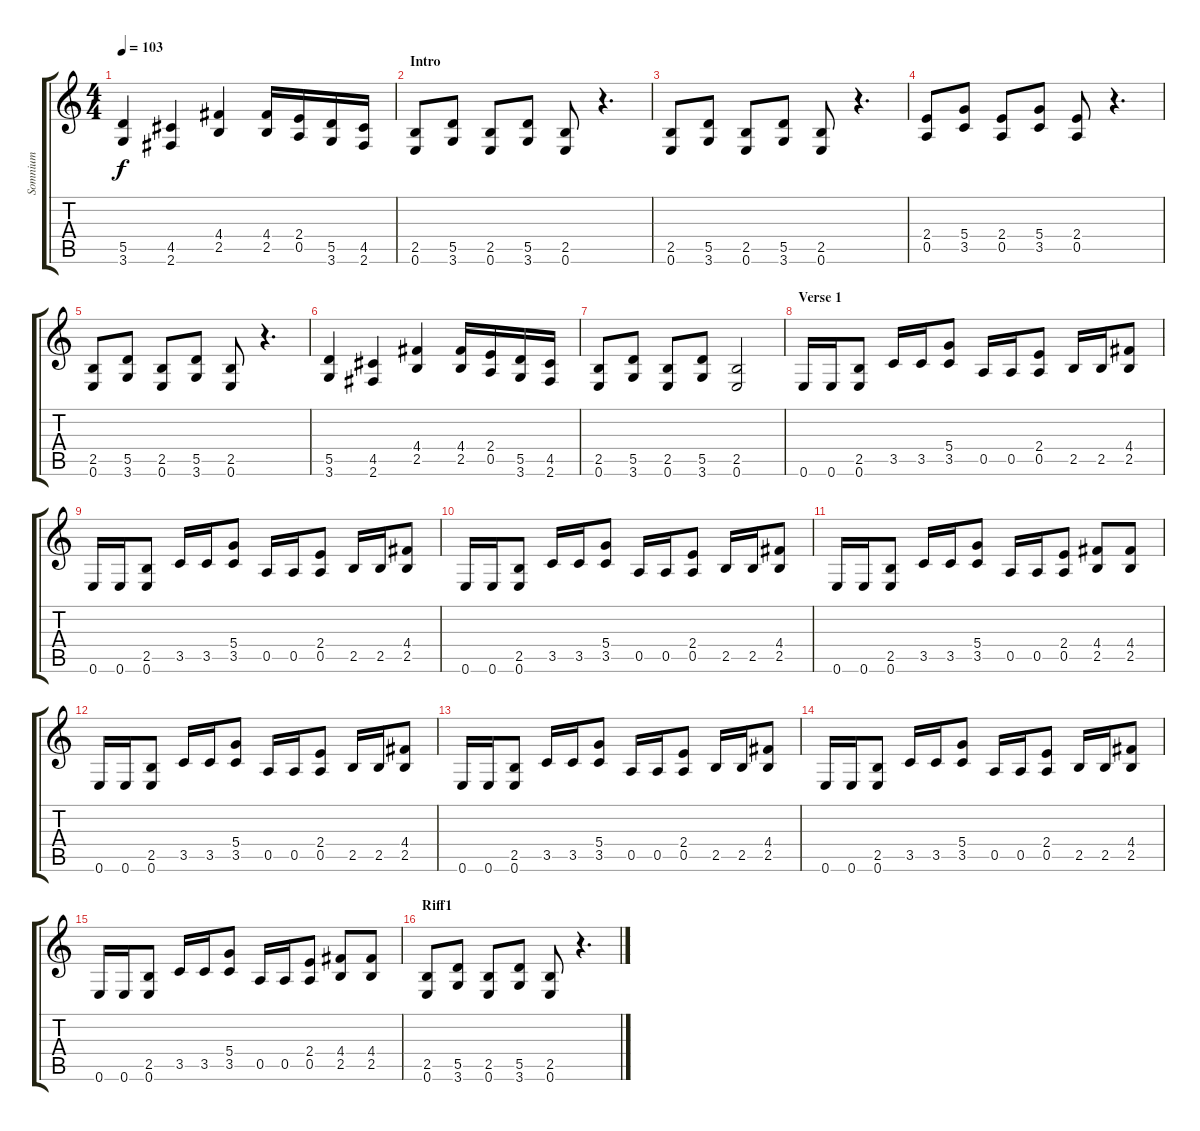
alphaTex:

\track ("Somnium" "Somnium") {instrument distortionguitar}
\staff {score tabs}
\tuning (E4 B3 G3 D3 A2 E2) {hide}
\ts (4 4)
\section ("" "")
\tempo 103
\clef g2
\ks c
(5.5 3.6).4{dy f instrument distortionguitar} (4.5 2.6).4 (4.4 2.5).4 (4.4 2.5).16 (2.4 0.5).16 (5.5 3.6).16 (4.5 2.6).16 |
\section ("" "Intro")
(2.5 0.6).8 (5.5 3.6).8 (2.5 0.6).8 (5.5 3.6).8 (2.5 0.6).8 r.4{d} |
(2.5 0.6).8 (5.5 3.6).8 (2.5 0.6).8 (5.5 3.6).8 (2.5 0.6).8 r.4{d} |
(2.4 0.5).8 (5.4 3.5).8 (2.4 0.5).8 (5.4 3.5).8 (2.4 0.5).8 r.4{d} |
(2.5 0.6).8 (5.5 3.6).8 (2.5 0.6).8 (5.5 3.6).8 (2.5 0.6).8 r.4{d} |
\section ("" "")
(5.5 3.6).4 (4.5 2.6).4 (4.4 2.5).4 (4.4 2.5).16 (2.4 0.5).16 (5.5 3.6).16 (4.5 2.6).16 |
(2.5 0.6).8 (5.5 3.6).8 (2.5 0.6).8 (5.5 3.6).8 (2.5 0.6).2 |
\section ("" "Verse 1")
0.6.16 0.6.16 (2.5 0.6).8 3.5.16 3.5.16 (5.4 3.5).8 0.5.16 0.5.16 (2.4 0.5).8 2.5.16 2.5.16 (4.4 2.5).8 |
0.6.16 0.6.16 (2.5 0.6).8 3.5.16 3.5.16 (5.4 3.5).8 0.5.16 0.5.16 (2.4 0.5).8 2.5.16 2.5.16 (4.4 2.5).8 |
0.6.16 0.6.16 (2.5 0.6).8 3.5.16 3.5.16 (5.4 3.5).8 0.5.16 0.5.16 (2.4 0.5).8 2.5.16 2.5.16 (4.4 2.5).8 |
0.6.16 0.6.16 (2.5 0.6).8 3.5.16 3.5.16 (5.4 3.5).8 0.5.16 0.5.16 (2.4 0.5).8 (4.4 2.5).8 (4.4 2.5).8 |
\section ("" "")
0.6.16 0.6.16 (2.5 0.6).8 3.5.16 3.5.16 (5.4 3.5).8 0.5.16 0.5.16 (2.4 0.5).8 2.5.16 2.5.16 (4.4 2.5).8 |
0.6.16 0.6.16 (2.5 0.6).8 3.5.16 3.5.16 (5.4 3.5).8 0.5.16 0.5.16 (2.4 0.5).8 2.5.16 2.5.16 (4.4 2.5).8 |
0.6.16 0.6.16 (2.5 0.6).8 3.5.16 3.5.16 (5.4 3.5).8 0.5.16 0.5.16 (2.4 0.5).8 2.5.16 2.5.16 (4.4 2.5).8 |
0.6.16 0.6.16 (2.5 0.6).8 3.5.16 3.5.16 (5.4 3.5).8 0.5.16 0.5.16 (2.4 0.5).8 (4.4 2.5).8 (4.4 2.5).8 |
\section ("" "Riff1")
(2.5 0.6).8 (5.5 3.6).8 (2.5 0.6).8 (5.5 3.6).8 (2.5 0.6).8 r.4{d}
